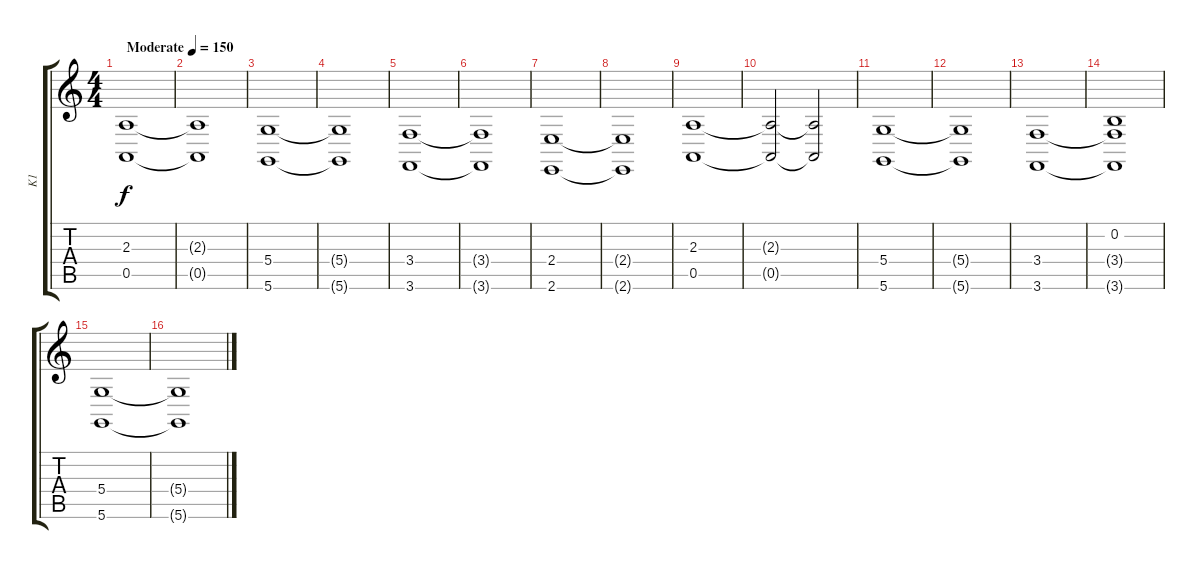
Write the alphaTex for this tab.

\track ("K1" "K1") {instrument stringensemble2}
\staff {score tabs}
\tuning (E4 B3 G3 D3 A2 D2) {hide}
\ts (4 4)
\tempo (150 "Moderate")
\clef g2
\ks c
(2.3 0.5).1{dy f instrument stringensemble2} |
(2.3{t} 0.5{t}).1 |
(5.4 5.6).1 |
(5.4{t} 5.6{t}).1 |
(3.4 3.6).1 |
(3.4{t} 3.6{t}).1 |
(2.4 2.6).1 |
(2.4{t} 2.6{t}).1 |
(2.3 0.5).1 |
(2.3{t} 0.5{t}).2 (2.3{t} 0.5{t}).2 |
(5.4 5.6).1 |
(5.4{t} 5.6{t}).1 |
(3.4 3.6).1 |
(0.2 3.4{t} 3.6{t}).1 |
(5.4 5.6).1 |
(5.4{t} 5.6{t}).1
